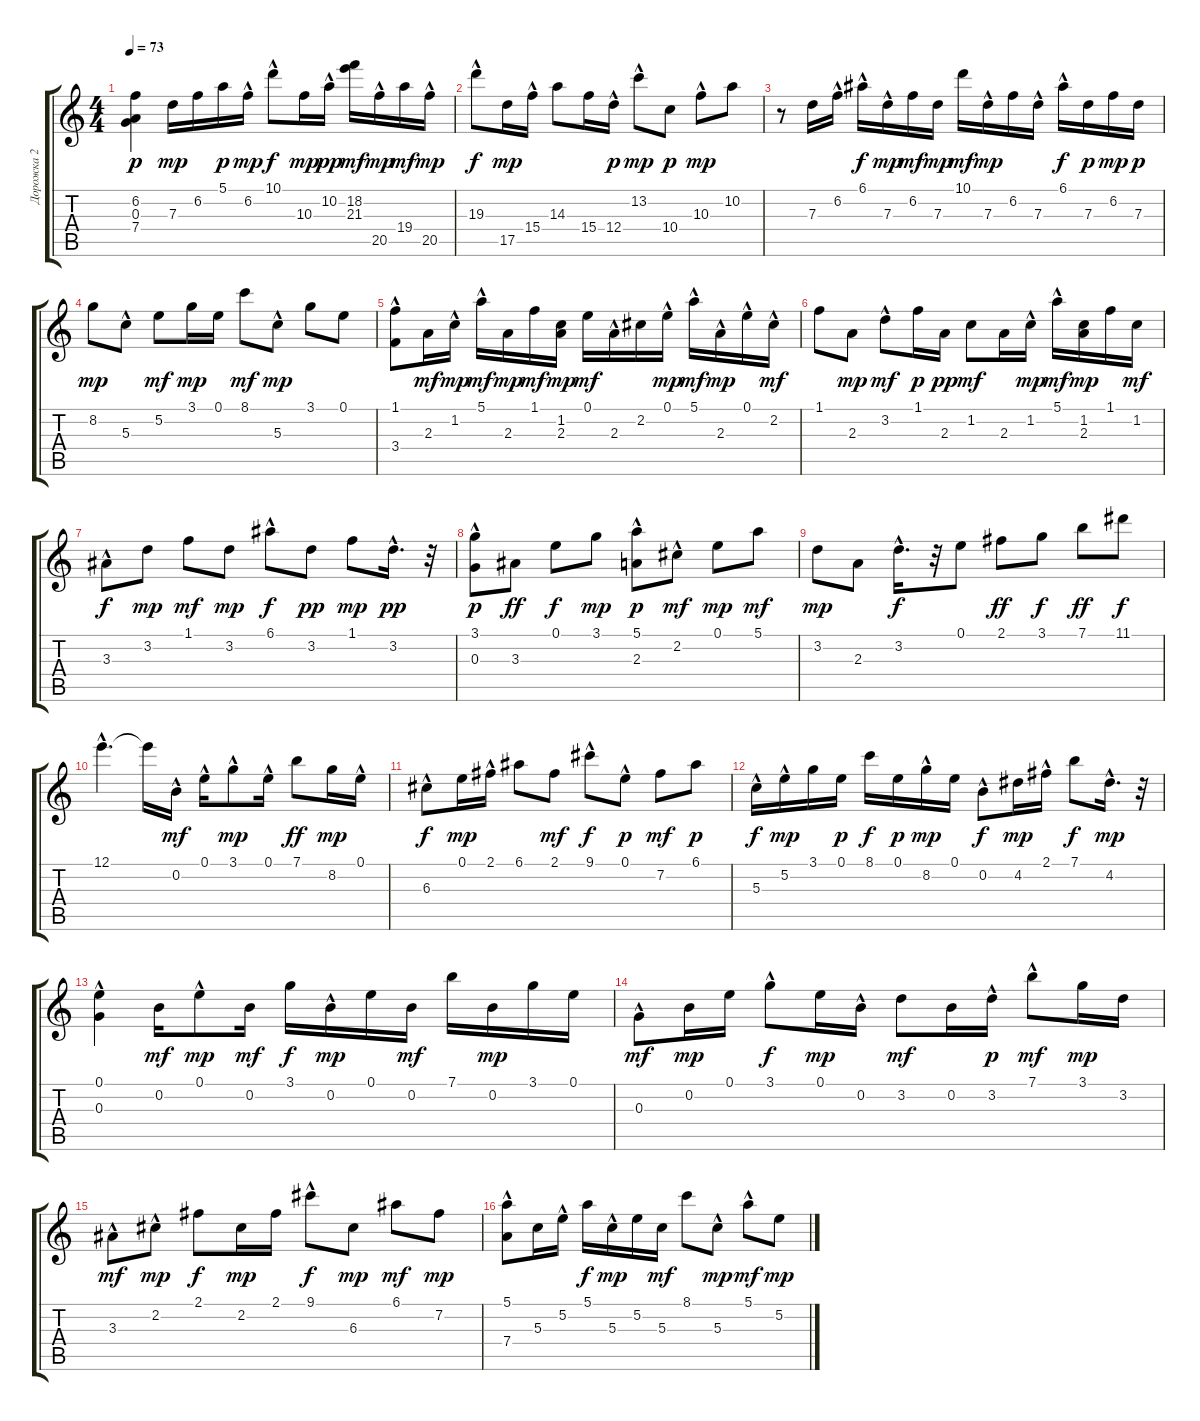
\track ("Дорожка 2" "Дорожка 2") {instrument acousticguitarnylon}
\staff {score tabs}
\tuning (E4 B3 G3 D3 A2 E2) {hide}
\ts (4 4)
\tempo 73
\clef g2
\ks c
(6.2 0.3 7.4).4{dy p} 7.3.16{dy mp} 6.2.16 5.1.16{dy p} 6.2{hac}.16{dy mp} 10.1{hac}.8{dy f} 10.3.16{dy mp} 10.2{hac}.16{dy pp} (18.2 21.3).16{dy mf} 20.5{hac}.16{dy mp} 19.4.16{dy mf} 20.5{hac}.16{dy mp} |
19.3{hac}.8{dy f} 17.5.16{dy mp} 15.4{hac}.16 14.3.8 15.4.16 12.4{hac}.16{dy p} 13.2{hac}.8{dy mp} 10.4.8{dy p} 10.3{hac}.8{dy mp} 10.2.8 |
r.8 7.3.16 6.2{hac}.16 6.1{hac}.16{dy f} 7.3{hac}.16{dy mp} 6.2.16{dy mf} 7.3.16{dy mp} 10.1.16{dy mf} 7.3{hac}.16{dy mp} 6.2.16 7.3{hac}.16 6.1{hac}.16{dy f} 7.3.16{dy p} 6.2.16{dy mp} 7.3.16{dy p} |
8.2.8{dy mp} 5.3{hac}.8 5.2.8{dy mf} 3.1.16{dy mp} 0.1.16 8.1.8{dy mf} 5.3{hac}.8{dy mp} 3.1.8 0.1.8 |
(1.1{hac} 3.4{hac}).8 2.3.16{dy mf} 1.2{hac}.16{dy mp} 5.1{hac}.16{dy mf} 2.3.16{dy mp} 1.1.16{dy mf} (1.2 2.3).16{dy mp} 0.1.16{dy mf} 2.3{hac}.16 2.2.16 0.1{hac}.16{dy mp} 5.1{hac}.16{dy mf} 2.3{hac}.16{dy mp} 0.1{hac}.16 2.2{hac}.16{dy mf} |
1.1.8 2.3.8{dy mp} 3.2{hac}.8{dy mf} 1.1.16{dy p} 2.3.16{dy pp} 1.2.8{dy mf} 2.3.16 1.2{hac}.16{dy mp} 5.1{hac}.16{dy mf} (1.2 2.3).16{dy mp} 1.1.16 1.2.16{dy mf} |
3.3{hac}.8{dy f} 3.2.8{dy mp} 1.1.8{dy mf} 3.2.8{dy mp} 6.1{hac}.8{dy f} 3.2.8{dy pp} 1.1.8{dy mp} 3.2{hac}.16{d dy pp} r.32 |
(3.1 0.3{hac}).8{dy p} 3.3.8{dy ff} 0.1.8{dy f} 3.1.8{dy mp} (5.1 2.3{hac}).8{dy p} 2.2{hac}.8{dy mf} 0.1.8{dy mp} 5.1.8{dy mf} |
3.2.8{dy mp} 2.3.8 3.2{hac}.16{d dy f} r.32 0.1.8 2.1.8{dy ff} 3.1.8{dy f} 7.1.8{dy ff} 11.1.8{dy f} |
12.1{hac}.4{d} 12.1{t}.16 0.2{hac}.16{dy mf} 0.1{hac}.16 3.1{hac}.8{dy mp} 0.1{hac}.16 7.1.8{dy ff} 8.2.16{dy mp} 0.1{hac}.16 |
6.3{hac}.8{dy f} 0.1.16{dy mp} 2.1{hac}.16 6.1.8 2.1.8{dy mf} 9.1{hac}.8{dy f} 0.1{hac}.8{dy p} 7.2.8{dy mf} 6.1.8{dy p} |
5.3{hac}.16{dy f} 5.2{hac}.16{dy mp} 3.1.16 0.1.16{dy p} 8.1.16{dy f} 0.1.16{dy p} 8.2{hac}.16{dy mp} 0.1.16 0.2{hac}.8{dy f} 4.2.16{dy mp} 2.1{hac}.16 7.1.8{dy f} 4.2{hac}.16{d dy mp} r.32 |
(0.1 0.3{hac}).4 0.2.16{dy mf} 0.1{hac}.8{dy mp} 0.2.16{dy mf} 3.1.16{dy f} 0.2{hac}.16{dy mp} 0.1.16 0.2.16{dy mf} 7.1.16 0.2.16{dy mp} 3.1.16 0.1.16 |
0.3{hac}.8{dy mf} 0.2.16{dy mp} 0.1.16 3.1{hac}.8{dy f} 0.1.16{dy mp} 0.2{hac}.16 3.2.8{dy mf} 0.2.16 3.2{hac}.16{dy p} 7.1{hac}.8{dy mf} 3.1.16{dy mp} 3.2.16 |
3.3{hac}.8{dy mf} 2.2{hac}.8{dy mp} 2.1.8{dy f} 2.2.16{dy mp} 2.1.16 9.1{hac}.8{dy f} 6.3.8{dy mp} 6.1.8{dy mf} 7.2.8{dy mp} |
(5.1{hac} 7.4{hac}).8 5.3.16 5.2{hac}.16 5.1.16{dy f} 5.3{hac}.16{dy mp} 5.2.16 5.3.16{dy mf} 8.1.8 5.3{hac}.8{dy mp} 5.1{hac}.8{dy mf} 5.2.8{dy mp}
